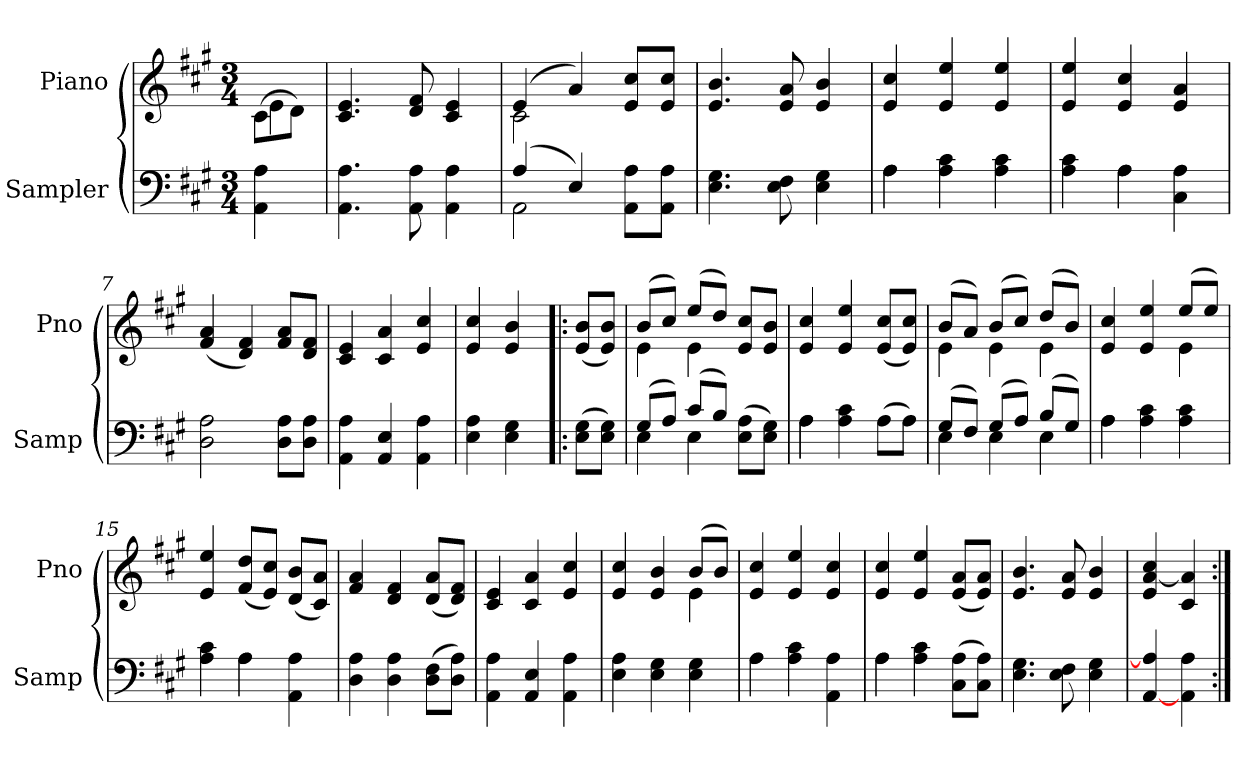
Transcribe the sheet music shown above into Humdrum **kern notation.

**kern	**kern
*part2	*part1
*staff2	*staff1
*I"Sampler	*I"Piano
*I'Samp	*I'Pno
*clefF4	*clefG2
*k[f#c#g#]	*k[f#c#g#]
*A:	*A:
*M3/4	*M3/4
=1	=1
*	*^
4AA 4A	(8c#\L	4e
.	8d\J)	.
*	*v	*v
=2	=2
4.AA 4.A	4.c# 4.e
8AA 8A	8d 8f#
4AA 4A	4c# 4e
=3	=3
*^	*^
(4A/	2AA	(4e/	2c#
4E/)	.	4a/)	.
8AA\ 8A\L	4ryy	8e/ 8cc#/L	4ryy
8AA\ 8A\J	.	8e/ 8cc#/J	.
*v	*v	*	*
*	*v	*v
=4	=4
4.E 4.G#	4.e 4.b
8E 8F#	8e 8a
4E 4G#	4e 4b
=5	=5
*^	*
4A\	4A	4e 4cc#
4A 4c#	2ryy	4e 4ee
4A 4c#	.	4e 4ee
=6	=6	=6
4A 4c#	4ryy	4e 4ee
4A\	4A	4e 4cc#
4C# 4A	4ryy	4e 4a
*v	*v	*
=7	=7
2D 2A	(4f# 4a
.	4d 4f#)
8D\ 8A\L	8f#/ 8a/L
8D\ 8A\J	8d/ 8f#/J
=8	=8
4AA 4A	4c# 4e
4AA 4E	4c# 4a
4AA 4A	4e 4cc#
=9	=9
4E 4A	4e 4cc#
4E 4G#	4e 4b
=10!|:	=10!|:
(8E\ 8G#\L	(8e/ 8b/L
8E\ 8G#\J)	8e/ 8b/J)
=11	=11
*^	*^
(8G#/L	4E	(8b/L	4e
8A/J)	.	8cc#/J)	.
(8c#/L	4E	(8ee/L	4e
8B/J)	.	8dd/J)	.
(8E\ 8A\L	4ryy	8e/ 8cc#/L	4ryy
8E\ 8G#\J)	.	8e/ 8b/J	.
*	*	*v	*v
=12	=12	=12
4A\	4A	4e 4cc#
4A 4c#	2ryy	4e 4ee
(8A\L	.	(8e/ 8cc#/L
8A\J)	.	8e/ 8cc#/J)
=13	=13	=13
*	*	*^
(8G#/L	4E	(8b/L	4e
8F#/J)	.	8a/J)	.
(8G#/L	4E	(8b/L	4e
8A/J)	.	8cc#/J)	.
(8B/L	4E	(8dd/L	4e
8G#/J)	.	8b/J)	.
=14	=14	=14	=14
4A\	4A	4e 4cc#	2ryy
4A 4c#	2ryy	4e 4ee	.
4A 4c#	.	(8ee/L	4e
.	.	8ee/J)	.
*	*	*v	*v
=15	=15	=15
4A 4c#	4ryy	4e 4ee
4A\	4A	(8f#/ 8dd/L
.	.	8e/ 8cc#/J)
4AA 4A	4ryy	(8d/ 8b/L
.	.	8c#/ 8a/J)
*v	*v	*
=16	=16
4D 4A	4f# 4a
4D 4A	4d 4f#
(8D\ 8F#\L	(8d/ 8a/L
8D\ 8A\J)	8d/ 8f#/J)
=17	=17
4AA 4A	4c# 4e
4AA 4E	4c# 4a
4AA 4A	4e 4cc#
=18	=18
*	*^
4E 4A	4e 4cc#	2ryy
4E 4G#	4e 4b	.
4E 4G#	(8b/L	4e
.	8b/J)	.
*	*v	*v
=19	=19
*^	*
4A\	4A	4e 4cc#
4A 4c#	2ryy	4e 4ee
4AA 4A	.	4e 4cc#
=20	=20	=20
4A\	4A	4e 4cc#
4A 4c#	2ryy	4e 4ee
(8C#\ 8A\L	.	(8e/ 8a/L
8C#\ 8A\J)	.	8e/ 8a/J)
*v	*v	*
=21	=21
4.E 4.G#	4.e 4.b
8E 8F#	8e 8a
4E 4G#	4e 4b
=22	=22
[4AA/ 4A/]	4e [4a 4cc#
4AA 4A	4c# 4a]
=:|!	=:|!
*-	*-
